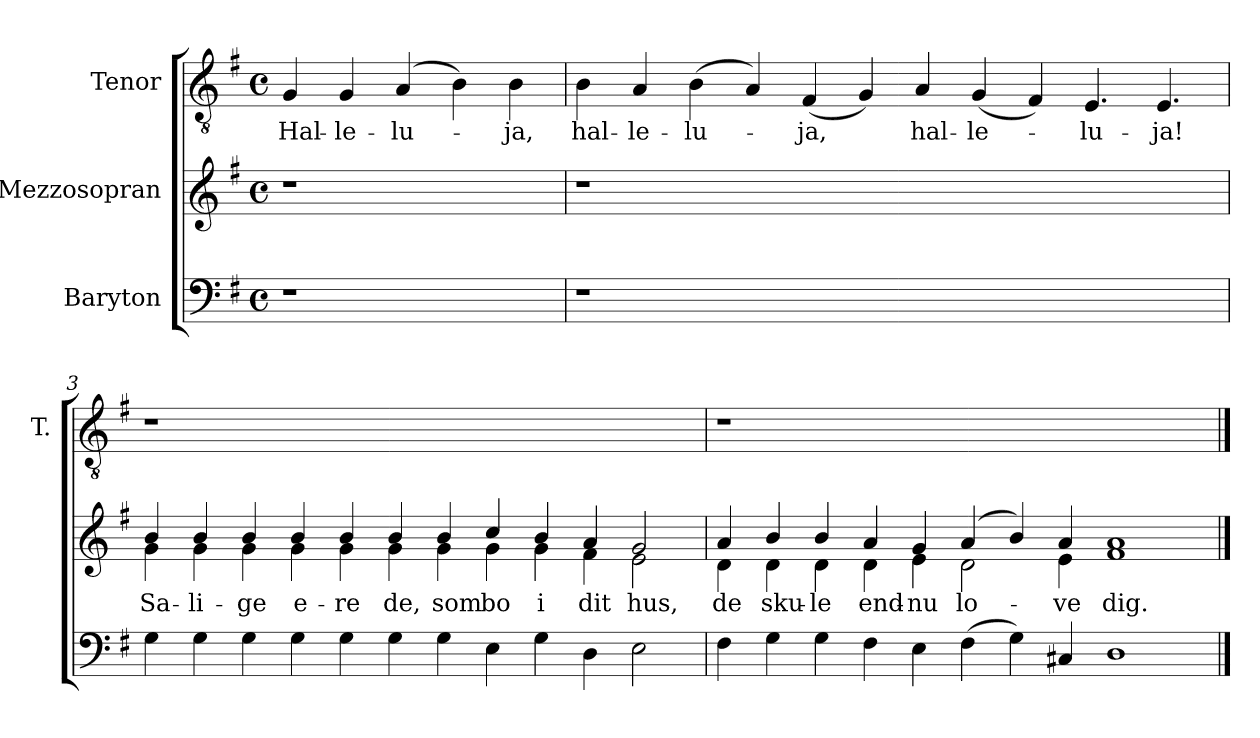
**kern	**kern	**text	**kern	**text
*part3	*part2	*part2	*part1	*part1
*staff3	*staff2	*staff2	*staff1	*staff1
*I"Baryton	*I"Mezzosopran	*	*I"Tenor	*
*	*	*	*I'T.	*
*clefF4	*clefG2	*	*clefGv2	*
*k[f#]	*k[f#]	*	*k[f#]	*
*M4/4	*M4/4	*	*M4/4	*
*met(c)	*met(c)	*	*met(c)	*
=1	=1	=1	=1	=1
!	!	!	!	!LO:LY:b
1r	1r	.	4G	Hal-
!	!	!	!	!LO:LY:b
.	.	.	4G	-le-
!	!	!	!	!LO:LY:b
.	.	.	(4A	-lu-
.	.	.	4B)	.
!	!	!	!	!LO:LY:b
4ryy	4ryy	.	4B	-ja,
=2	=2	=2	=2	=2
!	!	!	!	!LO:LY:b
1r	1r	.	4B	hal-
!	!	!	!	!LO:LY:b
.	.	.	4A	-le-
!	!	!	!	!LO:LY:b
.	.	.	(4B	-lu-
.	.	.	4A)	.
!	!	!	!	!LO:LY:b
0ryy	0ryy	.	(4F#	-ja,
.	.	.	4G)	.
!	!	!	!	!LO:LY:b
.	.	.	4A	hal-
!	!	!	!	!LO:LY:b
.	.	.	(4G	-le-
.	.	.	4F#)	.
!	!	!	!	!LO:LY:b
.	.	.	4.E	-lu-
!	!	!	!	!LO:LY:b
.	.	.	4.E	-ja!
!!LO:LB:g=z
=3	=3	=3	=3	=3
!	!	!LO:LY:b	!	!
*	*^	*	*	*
4G\	4b/	4g\	Sa-	1r	.
!	!	!	!LO:LY:b	!	!
4G\	4b/	4g\	-li-	.	.
!	!	!	!LO:LY:b	!	!
4G\	4b/	4g\	-ge	.	.
!	!	!	!LO:LY:b	!	!
4G\	4b/	4g\	e-	.	.
!	!	!	!LO:LY:b	!	!
4G\	4b/	4g\	-re	0ryy	.
!	!	!	!LO:LY:b	!	!
4G\	4b/	4g\	de,	.	.
!	!	!	!LO:LY:b	!	!
4G\	4b/	4g\	som	.	.
!	!	!	!LO:LY:b	!	!
4E\	4cc/	4g\	bo	.	.
!	!	!	!LO:LY:b	!	!
4G\	4b/	4g\	i	.	.
!	!	!	!LO:LY:b	!	!
4D\	4a/	4f#\	dit	.	.
!	!	!	!LO:LY:b	!	!
2E\	2g/	2e\	hus,	.	.
=4	=4	=4	=4	=4	=4
!	!	!	!LO:LY:b	!	!
4F#\	4a/	4d\	de	1r	.
!	!	!	!LO:LY:b	!	!
4G\	4b/	4d\	sku-	.	.
!	!	!	!LO:LY:b	!	!
4G\	4b/	4d\	-le	.	.
!	!	!	!LO:LY:b	!	!
4F#\	4a/	4d\	end-	.	.
!	!	!	!LO:LY:b	!	!
4E\	4g/	4e\	-nu	0ryy	.
!	!	!	!LO:LY:b	!	!
(4F#\	(4a/	2d\	lo-	.	.
4G\)	4b/)	.	.	.	.
!	!	!	!LO:LY:b	!	!
4C#X/	4a/	4e\	-ve	.	.
!	!	!	!LO:LY:b	!	!
1D	1a	1f#	dig.	.	.
*	*v	*v	*	*	*
==	==	==	==	==
*-	*-	*-	*-	*-
